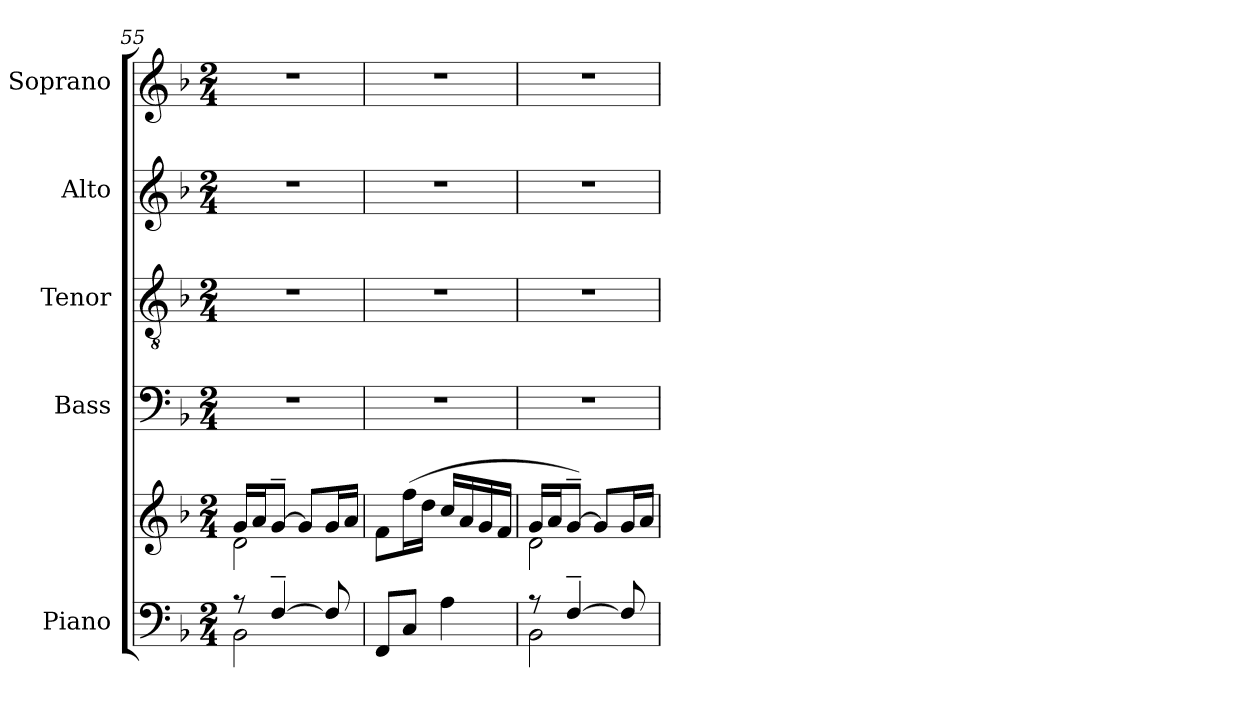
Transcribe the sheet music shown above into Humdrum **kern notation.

**kern	**kern	**kern	**kern	**kern	**kern
*part5	*part5	*part4	*part3	*part2	*part1
*staff6	*staff5	*staff4	*staff3	*staff2	*staff1
*I"Piano	*	*I"Bass	*I"Tenor	*I"Alto	*I"Soprano
*I'Pno.	*	*I'B.	*I'T.	*I'A.	*I'S.
*clefF4	*clefG2	*clefF4	*clefGv2	*clefG2	*clefG2
*	*	*	*ITrd7c12	*	*
*k[b-]	*k[b-]	*k[b-]	*k[b-]	*k[b-]	*k[b-]
*F:	*F:	*F:	*F:	*F:	*F:
*M2/4	*M2/4	*M2/4	*M2/4	*M2/4	*M2/4
=55	=55	=55	=55	=55	=55
*^	*^	*	*	*	*
!	!	!	!	!LO:N:vis=1	!LO:N:vis=1	!LO:N:vis=1	!LO:N:vis=1
8r	2BB-i\	16gi/LL	2di\	2r	2r	2r	2r
.	.	16ai/J	.	.	.	.	.
[4F~i/	.	[8g~i/J	.	.	.	.	.
.	.	8gi/L]	.	.	.	.	.
8Fi/]	.	16gi/L	.	.	.	.	.
.	.	16ai/JJ	.	.	.	.	.
*v	*v	*	*	*	*	*	*
*	*v	*v	*	*	*	*
=56	=56	=56	=56	=56	=56
!	!	!LO:N:vis=1	!LO:N:vis=1	!LO:N:vis=1	!LO:N:vis=1
8FFi/L	8fi\L	2r	2r	2r	2r
8Ci/J	(16ffi\L	.	.	.	.
.	16ddi\JJ	.	.	.	.
4Ai\	16cci/LL	.	.	.	.
.	16ai/	.	.	.	.
.	16gi/	.	.	.	.
.	16fi/JJ	.	.	.	.
=57	=57	=57	=57	=57	=57
*^	*^	*	*	*	*
!	!	!	!	!LO:N:vis=1	!LO:N:vis=1	!LO:N:vis=1	!LO:N:vis=1
8r	2BB-i\	16gi/LL	2di\	2r	2r	2r	2r
.	.	16ai/J	.	.	.	.	.
[4F~i/	.	[8g~i/J)	.	.	.	.	.
.	.	8gi/L]	.	.	.	.	.
8Fi/]	.	16gi/L	.	.	.	.	.
.	.	16ai/JJ	.	.	.	.	.
*v	*v	*	*	*	*	*	*
*	*v	*v	*	*	*	*
=	=	=	=	=	=
*-	*-	*-	*-	*-	*-
